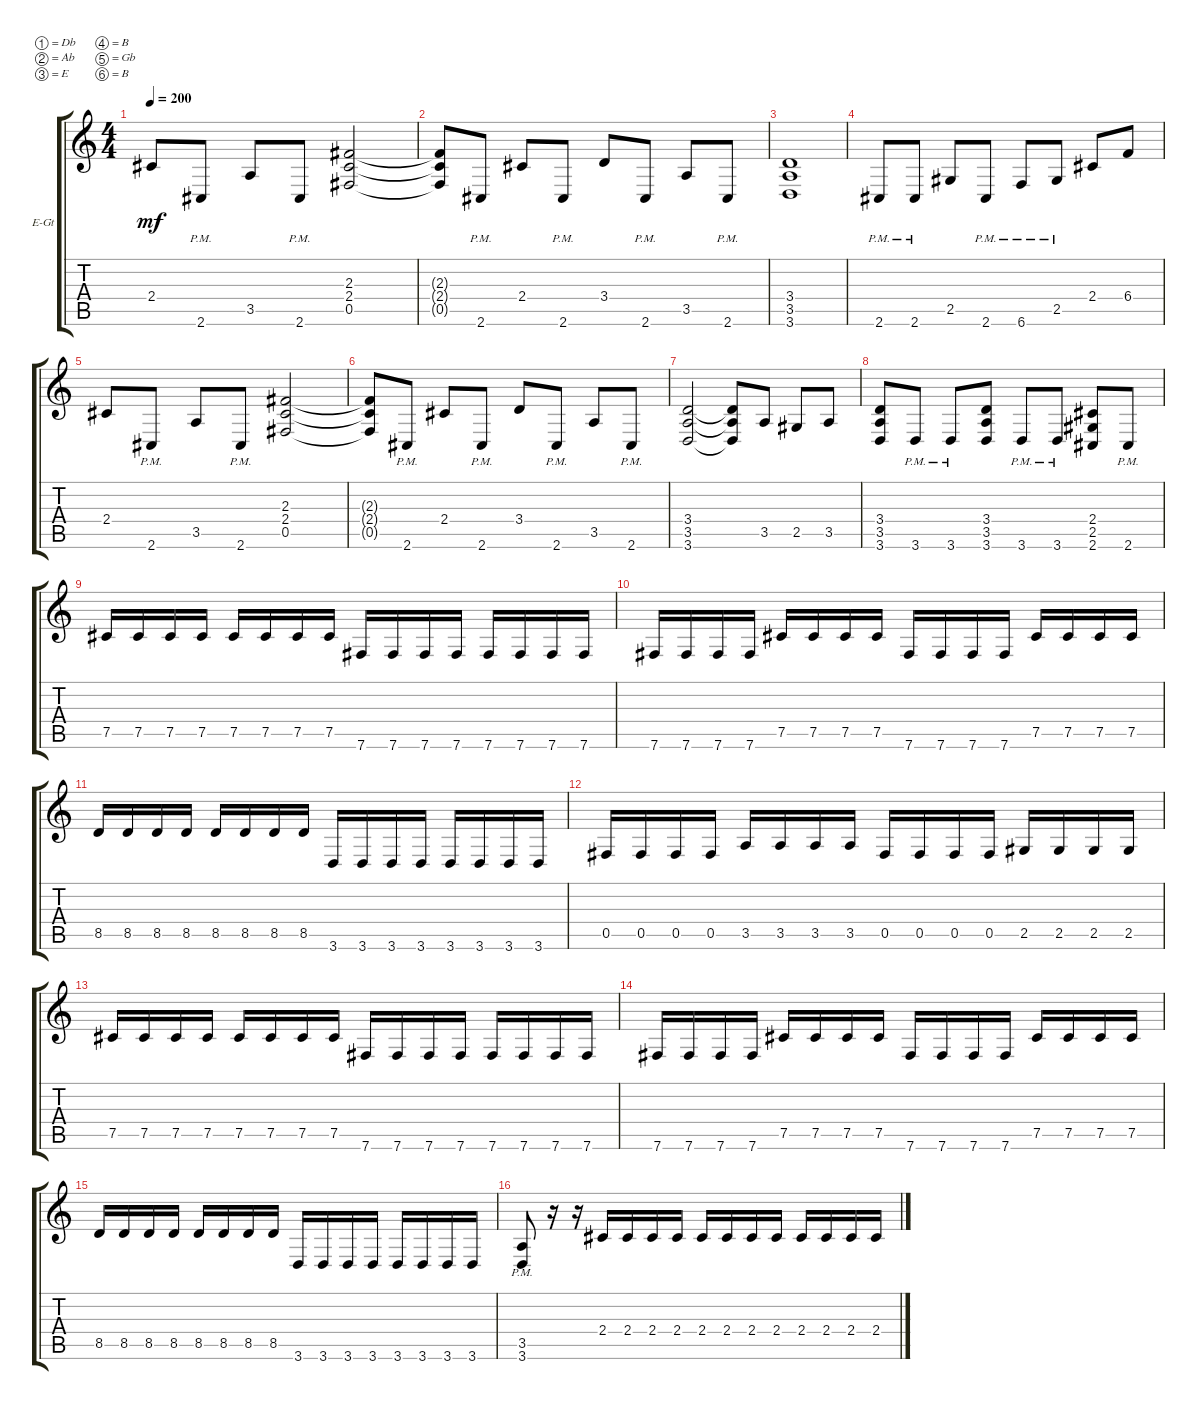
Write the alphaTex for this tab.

\bracketExtendMode groupsimilarinstruments
\firstSystemTrackNameOrientation horizontal
\otherSystemsTrackNameOrientation horizontal
\track ("Rhythm Right" "E-Gt") {instrument overdrivenguitar}
\staff {score tabs}
\tuning (Db4 Ab3 E3 B2 Gb2 B1)
\ts (4 4)
\tempo 200
\clef g2
\ks c
2.4.8{dy mf} 2.6{pm}.8 3.5.8 2.6{pm}.8 (2.3 2.4 0.5).2 |
(2.3{t} 2.4{t} 0.5{t}).8 2.6{pm}.8 2.4.8 2.6{pm}.8 3.4.8 2.6{pm}.8 3.5.8 2.6{pm}.8 |
(3.5 3.4 3.6).1 |
2.6{pm}.8 2.6{pm}.8 2.5.8 2.6{pm}.8 6.6{pm}.8 2.5{pm}.8 2.4.8 6.4.8 |
2.4.8 2.6{pm}.8 3.5.8 2.6{pm}.8 (0.5 2.4 2.3).2 |
(0.5{t} 2.4{t} 2.3{t}).8 2.6{pm}.8 2.4.8 2.6{pm}.8 3.4.8 2.6{pm}.8 3.5.8 2.6{pm}.8 |
(3.6 3.5 3.4).2 (3.5{t} 3.4{t} 3.6{t}).8 3.5.8 2.5.8 3.5.8 |
(3.4 3.5 3.6).8 3.6{pm}.8 3.6{pm}.8 (3.4 3.5 3.6).8 3.6{pm}.8 3.6{pm}.8 (2.4 2.5 2.6).8 2.6{pm}.8 |
7.5.16 7.5.16 7.5.16 7.5.16 7.5.16 7.5.16 7.5.16 7.5.16 7.6.16 7.6.16 7.6.16 7.6.16 7.6.16 7.6.16 7.6.16 7.6.16 |
7.6.16 7.6.16 7.6.16 7.6.16 7.5.16 7.5.16 7.5.16 7.5.16 7.6.16 7.6.16 7.6.16 7.6.16 7.5.16 7.5.16 7.5.16 7.5.16 |
8.5.16 8.5.16 8.5.16 8.5.16 8.5.16 8.5.16 8.5.16 8.5.16 3.6.16 3.6.16 3.6.16 3.6.16 3.6.16 3.6.16 3.6.16 3.6.16 |
0.5.16 0.5.16 0.5.16 0.5.16 3.5.16 3.5.16 3.5.16 3.5.16 0.5.16 0.5.16 0.5.16 0.5.16 2.5.16 2.5.16 2.5.16 2.5.16 |
7.5.16 7.5.16 7.5.16 7.5.16 7.5.16 7.5.16 7.5.16 7.5.16 7.6.16 7.6.16 7.6.16 7.6.16 7.6.16 7.6.16 7.6.16 7.6.16 |
7.6.16 7.6.16 7.6.16 7.6.16 7.5.16 7.5.16 7.5.16 7.5.16 7.6.16 7.6.16 7.6.16 7.6.16 7.5.16 7.5.16 7.5.16 7.5.16 |
8.5.16 8.5.16 8.5.16 8.5.16 8.5.16 8.5.16 8.5.16 8.5.16 3.6.16 3.6.16 3.6.16 3.6.16 3.6.16 3.6.16 3.6.16 3.6.16 |
(3.6{pm} 3.5{pm}).8 r.16 r.16 2.4.16 2.4.16 2.4.16 2.4.16 2.4.16 2.4.16 2.4.16 2.4.16 2.4.16 2.4.16 2.4.16 2.4.16
